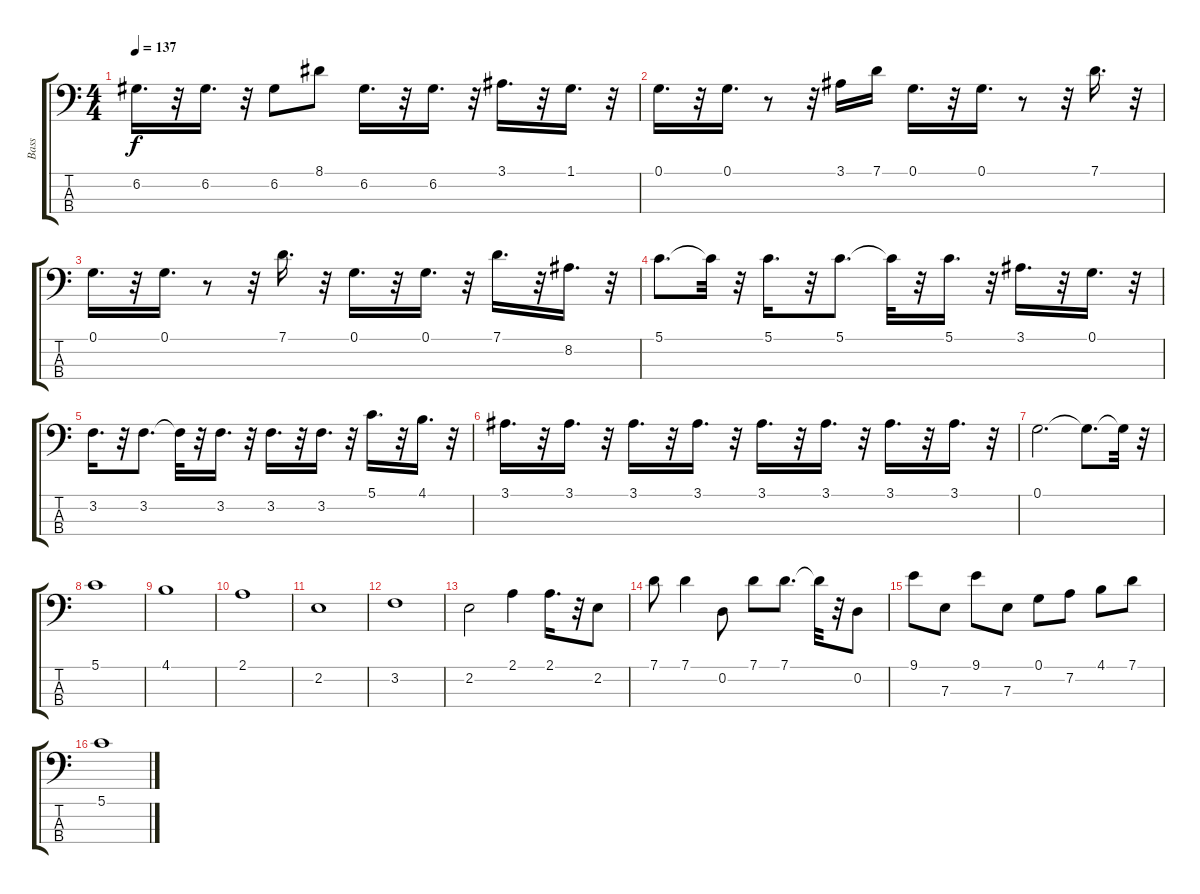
\track ("Bass" "Bass") {instrument fretlessbass}
\staff {score tabs}
\tuning (G2 D2 A1 E1) {hide}
\ts (4 4)
\tempo 137
\clef f4
\ks c
6.2.16{d dy f} r.32 6.2.16{d} r.32 6.2.8 8.1.8 6.2.16{d} r.32 6.2.16{d} r.32 3.1.16{d} r.32 1.1.16{d} r.32 |
0.1.16{d} r.32 0.1.16{d} r.8 r.32 3.1.16 7.1.16 0.1.16{d} r.32 0.1.16{d} r.8 r.32 7.1.16{d} r.32 |
0.1.16{d} r.32 0.1.16{d} r.8 r.32 7.1.16{d} r.32 0.1.16{d} r.32 0.1.16{d} r.32 7.1.16{d} r.32 8.2.16{d} r.32 |
5.1.8{d} 5.1{t}.32 r.32 5.1.16{d} r.32 5.1.8{d} 5.1{t}.32 r.32 5.1.16{d} r.32 3.1.16{d} r.32 0.1.16{d} r.32 |
3.2.16{d} r.32 3.2.8{d} 3.2{t}.32 r.32 3.2.16{d} r.32 3.2.16{d} r.32 3.2.16{d} r.32 5.1.16{d} r.32 4.1.16{d} r.32 |
3.1.16{d} r.32 3.1.16{d} r.32 3.1.16{d} r.32 3.1.16{d} r.32 3.1.16{d} r.32 3.1.16{d} r.32 3.1.16{d} r.32 3.1.16{d} r.32 |
0.1.2{d} 0.1{t}.8{d} 0.1{t}.32 r.32 |
5.1.1 |
4.1.1 |
2.1.1 |
2.2.1 |
3.2.1 |
2.2.2 2.1.4 2.1.16{d} r.32 2.2.8 |
7.1.8 7.1.4 0.2.8 7.1.8 7.1.8{d} 7.1{t}.32 r.32 0.2.8 |
9.1.8 7.3.8 9.1.8 7.3.8 0.1.8 7.2.8 4.1.8 7.1.8 |
5.1.1
